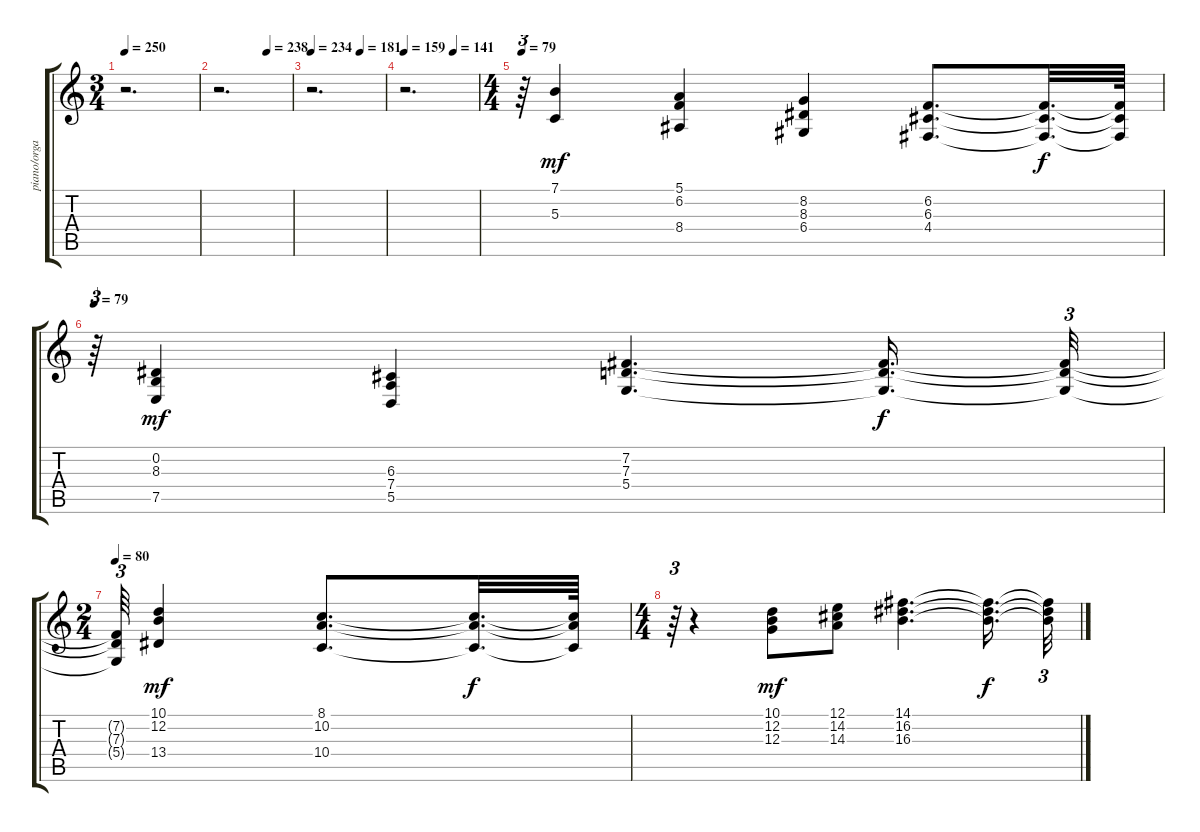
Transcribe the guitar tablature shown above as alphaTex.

\track ("piano/organ/synths  " "piano/orga") {instrument brightacousticpiano}
\staff {score tabs}
\tuning (E4 B3 G3 D3 A2 E2) {hide}
\ts (3 4)
\tempo 250
\clef g2
\ks c
r.2{d dy mf} |
\tempo (238 0.6666666666666666)
r.2{d} |
\tempo 234
\tempo (181 0.6666666666666666)
r.2{d} |
\tempo 159
\tempo (141 0.6666666666666666)
r.2{d} |
\ts (4 4)
\tempo 79
r.64{tu (3 2)} (7.1 5.3).4 (5.1 6.2 8.4).4 (8.2 8.3 6.4).4 (6.2 6.3 4.4).8{d} (6.2{t} 6.3{t} 4.4{t}).32{d dy f} (6.2{t} 6.3{t} 4.4{t}).64 |
\tempo 79
r.64{tu (3 2)} (0.2 8.3 7.5).4{dy mf} (6.3 7.4 5.5).4 (7.2 7.3 5.4).4{d} (7.2{t} 7.3{t} 5.4{t}).16{d dy f} (7.2{t} 7.3{t} 5.4{t}).32{tu (3 2)} |
\ts (2 4)
\tempo 80
(7.2{t} 7.3{t} 5.4{t}).64{tu (3 2)} (10.1 12.2 13.4).4{dy mf} (8.1 10.2 10.4).8{d} (8.1{t} 10.2{t} 10.4{t}).32{d dy f} (8.1{t} 10.2{t} 10.4{t}).64 |
\ts (4 4)
r.64{tu (3 2)} r.4 (10.1 12.2 12.3).8{dy mf} (12.1 14.2 14.3).8 (14.1 16.2 16.3).4{d} (14.1{t} 16.2{t} 16.3{t}).16{d dy f} (14.1{t} 16.2{t} 16.3{t}).32{tu (3 2)}
